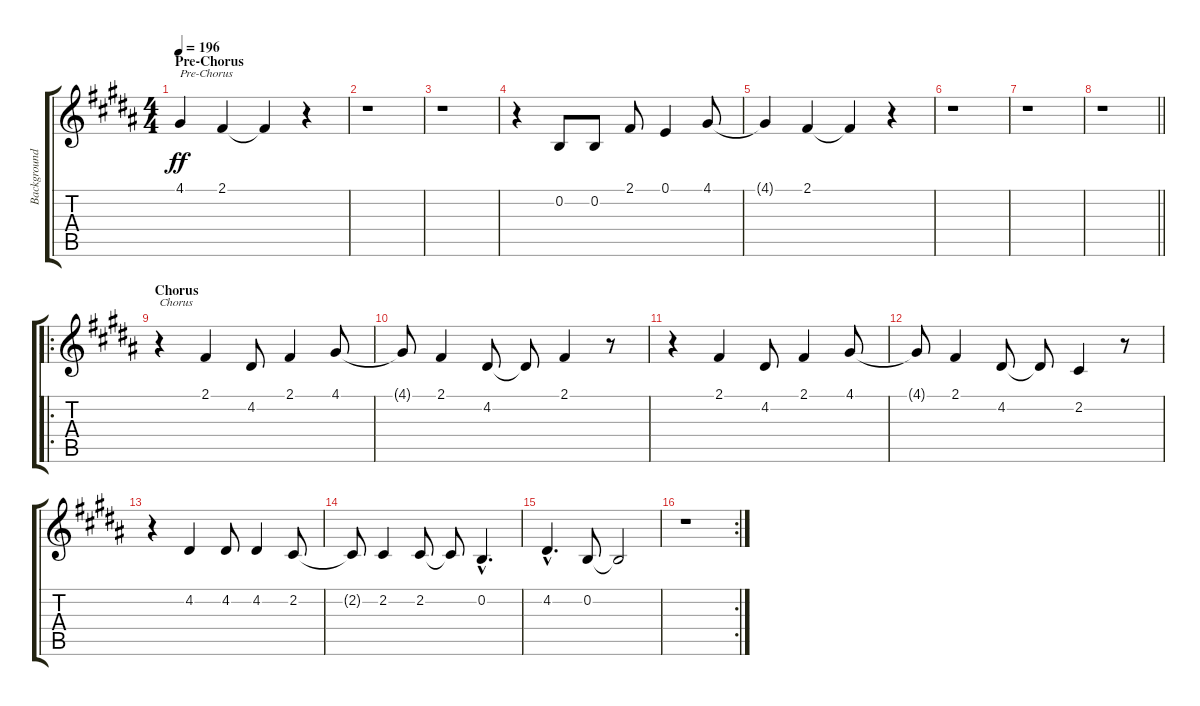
\track ("Background Voice" "Background") {instrument altosax}
\staff {score tabs}
\tuning (E4 B3 G3 D3 A2 E2) {hide}
\ts (4 4)
\section ("" "Pre-Chorus")
\tempo 196
\clef g2
\ks b
4.1{t}.4{txt "Pre-Chorus" dy ff} 2.1.4 2.1{t}.4 r.4 |
r.1 |
r.1 |
r.4 0.2.8 0.2.8 2.1.8 0.1.4 4.1.8 |
4.1{t}.4 2.1.4 2.1{t}.4 r.4 |
r.1 |
r.1 |
\barLineRight lightlight
r.1 |
\ro
\section ("" "Chorus")
r.4{txt "Chorus"} 2.1.4 4.2.8 2.1.4 4.1.8 |
4.1{t}.8 2.1.4 4.2.8 4.2{t}.8 2.1.4 r.8 |
r.4 2.1.4 4.2.8 2.1.4 4.1.8 |
4.1{t}.8 2.1.4 4.2.8 4.2{t}.8 2.2.4 r.8 |
r.4 4.2.4 4.2.8 4.2.4 2.2.8 |
2.2{t}.8 2.2.4 2.2.8 2.2{t}.8 0.2{hac}.4{d} |
4.2{hac}.4{d} 0.2.8 0.2{t}.2 |
\rc 2
r.1
